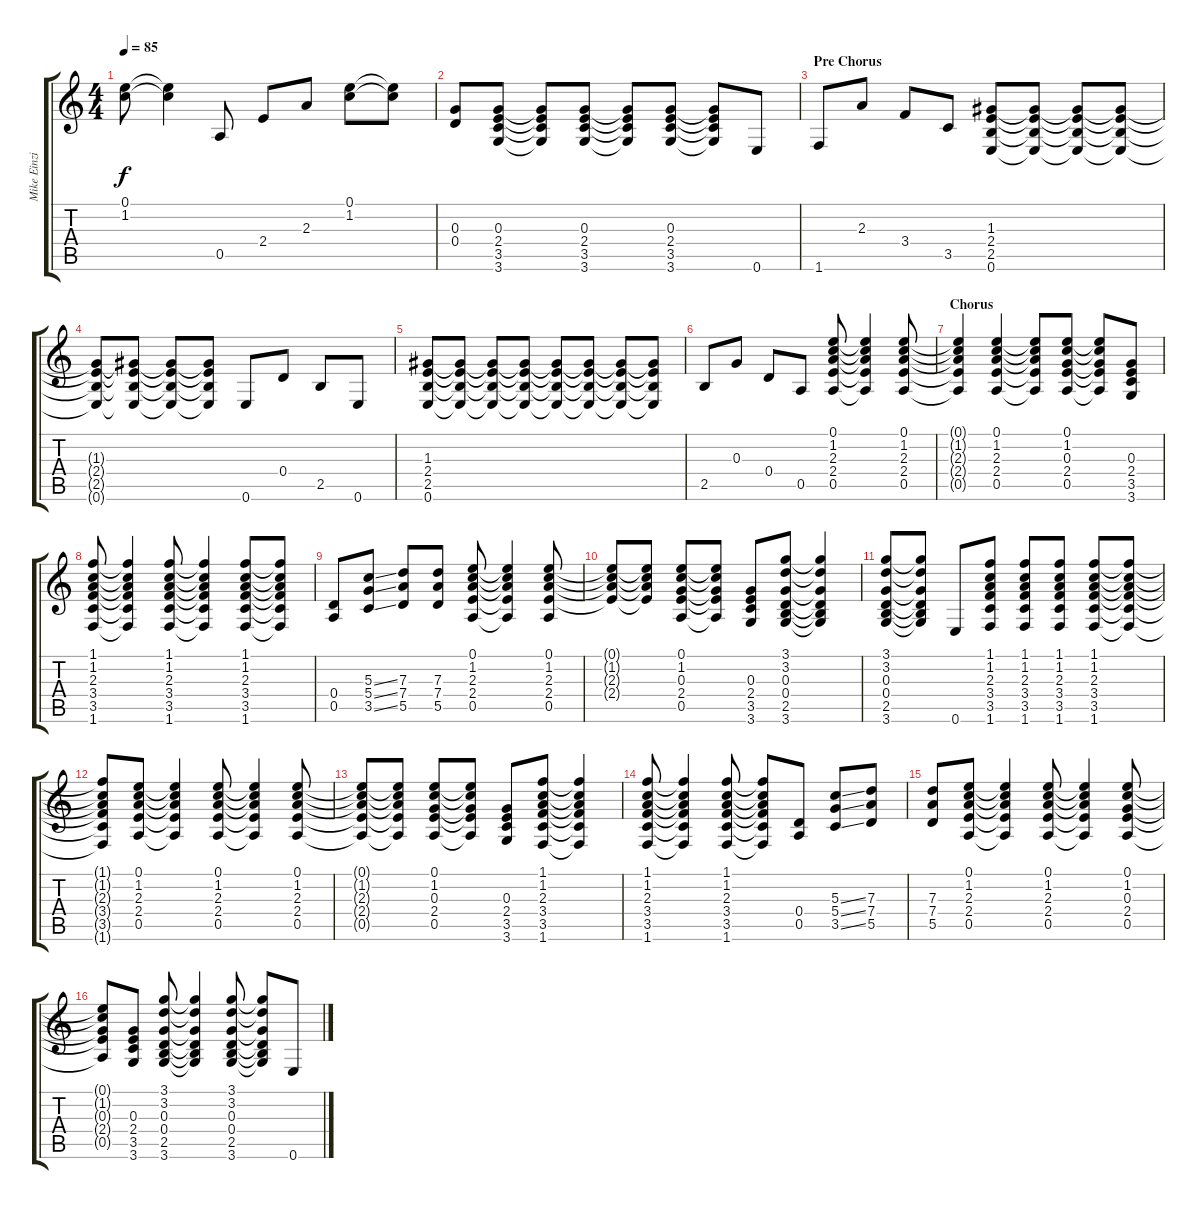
\track ("Mike Einziger" "Mike Einzi") {instrument electricguitarjazz}
\staff {score tabs}
\tuning (E4 B3 G3 D3 A2 E2) {hide}
\ts (4 4)
\tempo 85
\clef g2
\ks c
(0.1 1.2).8{dy f} (0.1{t} 1.2{t}).4 0.5.8 2.4.8 2.3.8 (0.1 1.2).8 (0.1{t} 1.2{t}).8 |
(0.3 0.4).8 (0.3 2.4 3.5 3.6).8 (0.3{t} 2.4{t} 3.5{t} 3.6{t}).8 (0.3 2.4 3.5 3.6).8 (0.3{t} 2.4{t} 3.5{t} 3.6{t}).8 (0.3 2.4 3.5 3.6).8 (0.3{t} 2.4{t} 3.5{t} 3.6{t}).8 0.6.8 |
\section ("" "Pre Chorus")
1.6.8 2.3.8 3.4.8 3.5.8 (1.3 2.4 2.5 0.6).8 (1.3{t} 2.4{t} 2.5{t} 0.6{t}).8 (1.3{t} 2.4{t} 2.5{t} 0.6{t}).8 (1.3{t} 2.4{t} 2.5{t} 0.6{t}).8 |
(1.3{t} 2.4{t} 2.5{t} 0.6{t}).8 (1.3{t} 2.4{t} 2.5{t} 0.6{t}).8 (1.3{t} 2.4{t} 2.5{t} 0.6{t}).8 (1.3{t} 2.4{t} 2.5{t} 0.6{t}).8 0.6.8 0.4.8 2.5.8 0.6.8 |
(1.3 2.4 2.5 0.6).8 (1.3{t} 2.4{t} 2.5{t} 0.6{t}).8 (1.3{t} 2.4{t} 2.5{t} 0.6{t}).8 (1.3{t} 2.4{t} 2.5{t} 0.6{t}).8 (1.3{t} 2.4{t} 2.5{t} 0.6{t}).8 (1.3{t} 2.4{t} 2.5{t} 0.6{t}).8 (1.3{t} 2.4{t} 2.5{t} 0.6{t}).8 (1.3{t} 2.4{t} 2.5{t} 0.6{t}).8 |
2.5.8 0.3.8 0.4.8 0.5.8 (0.1 1.2 2.3 2.4 0.5).8 (0.1{t} 1.2{t} 2.3{t} 2.4{t} 0.5{t}).4 (0.1 1.2 2.3 2.4 0.5).8 |
\section ("" "Chorus")
(0.1{t} 1.2{t} 2.3{t} 2.4{t} 0.5{t}).4 (0.1 1.2 2.3 2.4 0.5).4 (0.1{t} 1.2{t} 2.3{t} 2.4{t} 0.5{t}).8 (0.1 1.2 0.3 2.4 0.5).8 (0.1{t} 1.2{t} 0.3{t} 2.4{t} 0.5{t}).8 (0.3 2.4 3.5 3.6).8 |
(1.1 1.2 2.3 3.4 3.5 1.6).8 (1.1{t} 1.2{t} 2.3{t} 3.4{t} 3.5{t} 1.6{t}).4 (1.1 1.2 2.3 3.4 3.5 1.6).8 (1.1{t} 1.2{t} 2.3{t} 3.4{t} 3.5{t} 1.6{t}).4 (1.1 1.2 2.3 3.4 3.5 1.6).8 (1.1{t} 1.2{t} 2.3{t} 3.4{t} 3.5{t} 1.6{t}).8 |
(0.4 0.5).8 (5.3{ss} 5.4{ss} 3.5{ss}).8 (7.3 7.4 5.5).8 (7.3 7.4 5.5).8 (0.1 1.2 2.3 2.4 0.5).8 (0.1{t} 1.2{t} 2.3{t} 2.4{t} 0.5{t}).4 (0.1 1.2 2.3 2.4 0.5).8 |
(0.1{t} 1.2{t} 2.3{t} 2.4{t}).8 (0.1{t} 1.2{t} 2.3{t} 2.4{t}).8 (0.1 1.2 0.3 2.4 0.5).8 (0.1{t} 1.2{t} 0.3{t} 2.4{t} 0.5{t}).8 (0.3 2.4 3.5 3.6).8 (3.1 3.2 0.3 0.4 2.5 3.6).8 (3.1{t} 3.2{t} 0.3{t} 0.4{t} 2.5{t} 3.6{t}).4 |
(3.1 3.2 0.3 0.4 2.5 3.6).8 (3.1{t} 3.2{t} 0.3{t} 0.4{t} 2.5{t} 3.6{t}).8 0.6.8 (1.1 1.2 2.3 3.4 3.5 1.6).8 (1.1 1.2 2.3 3.4 3.5 1.6).8 (1.1 1.2 2.3 3.4 3.5 1.6).8 (1.1 1.2 2.3 3.4 3.5 1.6).8 (1.1{t} 1.2{t} 2.3{t} 3.4{t} 3.5{t} 1.6{t}).8 |
(1.1{t} 1.2{t} 2.3{t} 3.4{t} 3.5{t} 1.6{t}).8 (0.1 1.2 2.3 2.4 0.5).8 (0.1{t} 1.2{t} 2.3{t} 2.4{t} 0.5{t}).4 (0.1 1.2 2.3 2.4 0.5).8 (0.1{t} 1.2{t} 2.3{t} 2.4{t} 0.5{t}).4 (0.1 1.2 2.3 2.4 0.5).8 |
(0.1{t} 1.2{t} 2.3{t} 2.4{t} 0.5{t}).8 (0.1{t} 1.2{t} 2.3{t} 2.4{t} 0.5{t}).8 (0.1 1.2 0.3 2.4 0.5).8 (0.1{t} 1.2{t} 0.3{t} 2.4{t} 0.5{t}).8 (0.3 2.4 3.5 3.6).8 (1.1 1.2 2.3 3.4 3.5 1.6).8 (1.1{t} 1.2{t} 2.3{t} 3.4{t} 3.5{t} 1.6{t}).4 |
(1.1 1.2 2.3 3.4 3.5 1.6).8 (1.1{t} 1.2{t} 2.3{t} 3.4{t} 3.5{t} 1.6{t}).4 (1.1 1.2 2.3 3.4 3.5 1.6).8 (1.1{t} 1.2{t} 2.3{t} 3.4{t} 3.5{t} 1.6{t}).8 (0.4 0.5).8 (5.3{ss} 5.4{ss} 3.5{ss}).8 (7.3 7.4 5.5).8 |
(7.3 7.4 5.5).8 (0.1 1.2 2.3 2.4 0.5).8 (0.1{t} 1.2{t} 2.3{t} 2.4{t} 0.5{t}).4 (0.1 1.2 2.3 2.4 0.5).8 (0.1{t} 1.2{t} 2.3{t} 2.4{t} 0.5{t}).4 (0.1 1.2 0.3 2.4 0.5).8 |
(0.1{t} 1.2{t} 0.3{t} 2.4{t} 0.5{t}).8 (0.3 2.4 3.5 3.6).8 (3.1 3.2 0.3 0.4 2.5 3.6).8 (3.1{t} 3.2{t} 0.3{t} 0.4{t} 2.5{t} 3.6{t}).4 (3.1 3.2 0.3 0.4 2.5 3.6).8 (3.1{t} 3.2{t} 0.3{t} 0.4{t} 2.5{t} 3.6{t}).8 0.6.8
